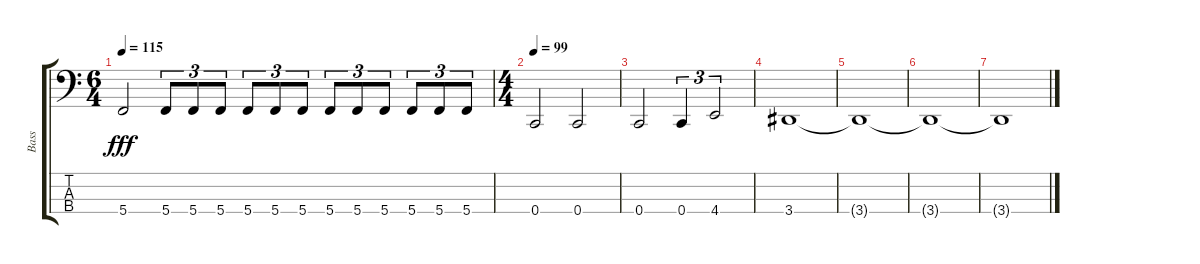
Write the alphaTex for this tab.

\track ("Bass" "Bass") {instrument slapbass1}
\staff {score tabs}
\tuning (F2 C2 G1 C1) {hide}
\ts (6 4)
\tempo 115
\clef f4
\ks c
5.4.2{dy fff} 5.4.8{tu (3 2)} 5.4.8{tu (3 2)} 5.4.8{tu (3 2)} 5.4.8{tu (3 2)} 5.4.8{tu (3 2)} 5.4.8{tu (3 2)} 5.4.8{tu (3 2)} 5.4.8{tu (3 2)} 5.4.8{tu (3 2)} 5.4.8{tu (3 2)} 5.4.8{tu (3 2)} 5.4.8{tu (3 2)} |
\ts (4 4)
\tempo 99
0.4.2 0.4.2 |
0.4.2 0.4.4{tu (3 2)} 4.4.2{tu (3 2)} |
3.4.1 |
3.4{t}.1 |
3.4{t}.1 |
3.4{t}.1
